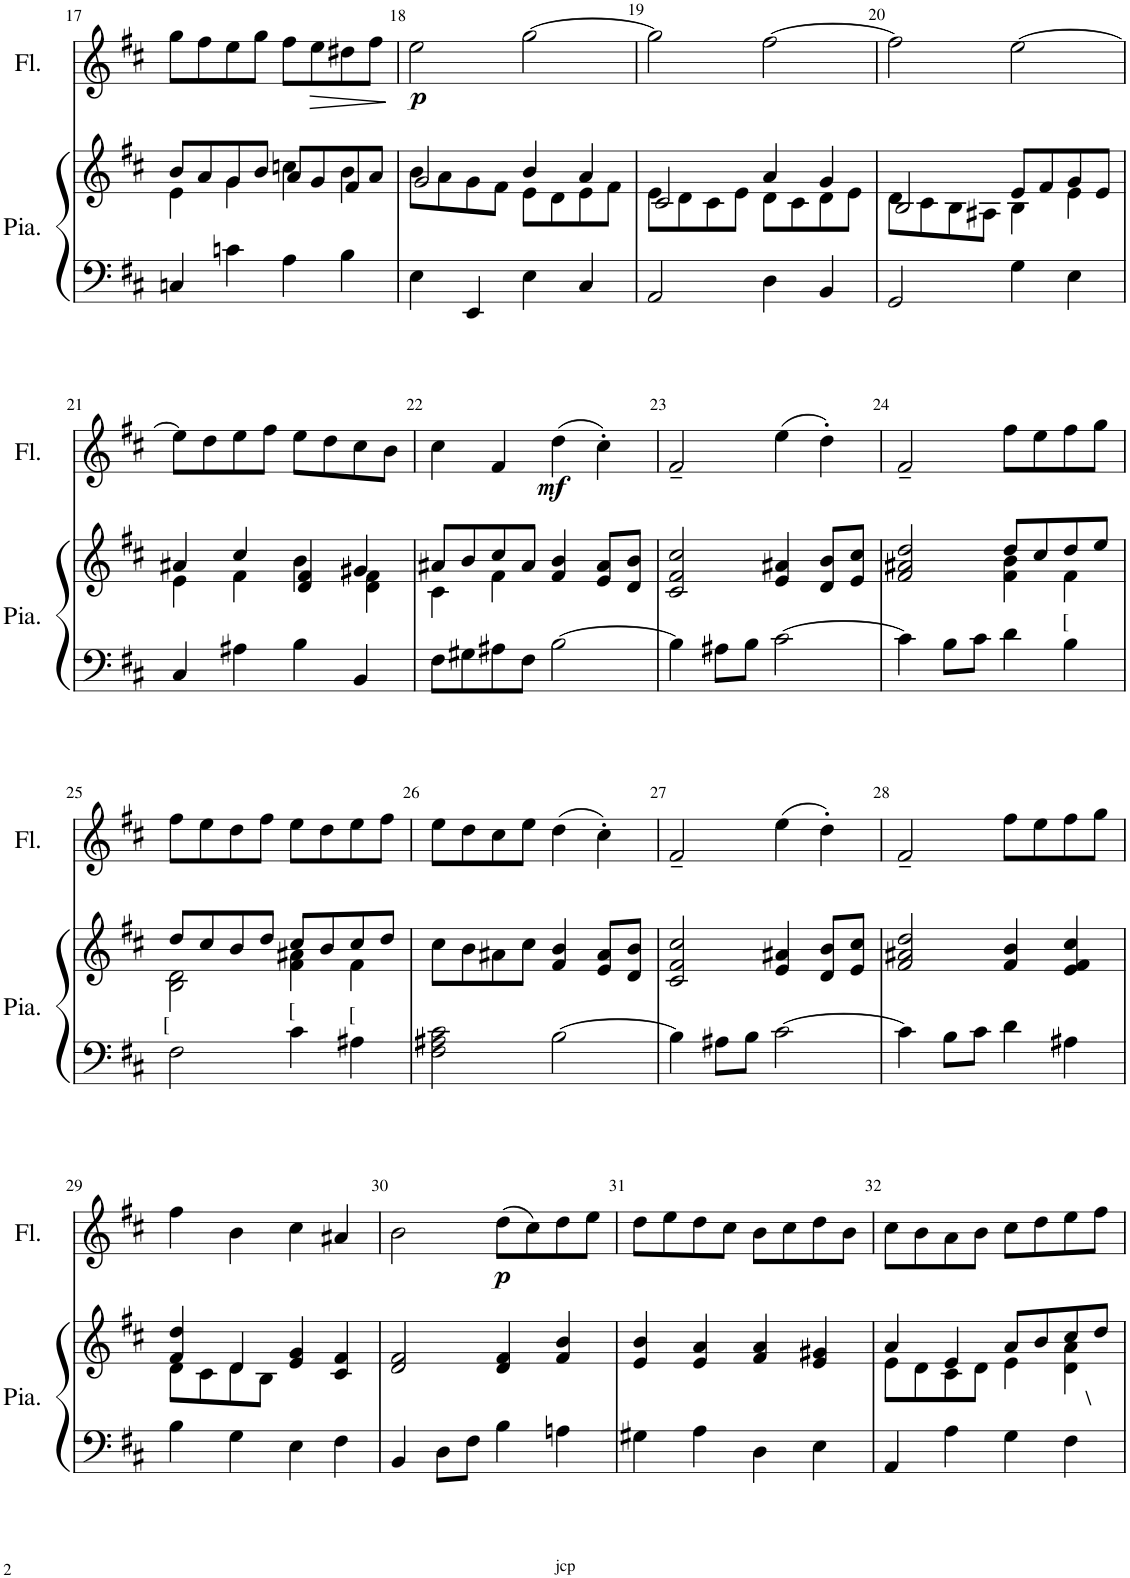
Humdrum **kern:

**kern	**kern	**kern	**dynam
*part2	*part2	*part1	*part1
*staff3	*staff2	*staff1	*staff1
*I"Piano	*	*I"Flûte	*
*I'Pia.	*	*I'Fl.	*
!!LO:PB:g=z
*clefF4	*clefG2	*clefG2	*
*k[f#c#]	*k[f#c#]	*k[f#c#]	*
*M2/2	*M2/2	*M2/2	*
*met(c|)	*met(c|)	*met(c|)	*
=17	=17	=17	=17
*	*^	*	*
4Cn/	8b/L	4e\	8gg\L	.
.	8a/	.	8ff#\	.
4cn\	8g/	4g\	8ee\	.
.	8b/J	.	8gg\J	.
4A\	8a/L	4ccn\	8ff#\L	.
!	!	!	!	!LO:HP:b
.	8g/	.	8ee\	>
4B\	8f#/	4b\	8dd#X\	.
.	8a/J	.	8ff#\J	.
*	*v	*v	*	*
.	.	.	]
=18	=18	=18	=18
*	*^	*	*
!	!	!	!	!LO:DY:b
4E\	2g/	8b\L	2ee\	p
.	.	8a\	.	.
4EE/	.	8g\	.	.
.	.	8f#\J	.	.
4E\	4b/	8e\L	[2gg\	.
.	.	8d\	.	.
4C#/	4a/	8e\	.	.
.	.	8f#\J	.	.
=19	=19	=19	=19	=19
2AA/	2c#/	8e\L	2gg\]	.
.	.	8d\	.	.
.	.	8c#\	.	.
.	.	8e\J	.	.
4D\	4a/	8d\L	[2ff#\	.
.	.	8c#\	.	.
4BB/	4g/	8d\	.	.
.	.	8e\J	.	.
=20	=20	=20	=20	=20
2GG/	2B/	8d\L	2ff#\]	.
.	.	8c#\	.	.
.	.	8B\	.	.
.	.	8A#X\J	.	.
4G\	8e/L	4B\	[2ee\	.
.	8f#/	.	.	.
4E\	8g/	4e\	.	.
.	8e/J	.	.	.
!!LO:LB:g=z
=21	=21	=21	=21	=21
4C#/	4a#X/	4e\	8ee\L]	.
.	.	.	8dd\	.
4A#X\	4cc#/	4f#\	8ee\	.
.	.	.	8ff#\J	.
4B\	4d/ 4f#/	4b\	8ee\L	.
.	.	.	8dd\	.
4BB/	4g#X/	4d\ 4f#\	8cc#\	.
.	.	.	8b\J	.
=22	=22	=22	=22	=22
8F#\L	8a#X/L	4c#\	4cc#\	.
8G#X\	8b/	.	.	.
8A#X\	8cc#/	4f#\	4f#/	.
8F#\J	8a#/J	.	.	.
!	!	!	!	!LO:DY:b
[2B\	4f#/ 4b/	2ryy	(4dd\	mf
.	8e/ 8a#/L	.	4cc#'\)	.
.	8d/ 8b/J	.	.	.
*	*v	*v	*	*
=23	=23	=23	=23
4B\]	2c#/ 2f#/ 2cc#/	2f#~/	.
8A#X\L	.	.	.
8B\J	.	.	.
[2c#\	4e/ 4a#X/	(4ee\	.
.	8d/ 8b/L	4dd'\)	.
.	8e/ 8cc#/J	.	.
=24	=24	=24	=24
*	*^	*	*
4c#\]	2f#/ 2a#X/ 2dd/	2ryy	2f#~/	.
8B\L	.	.	.	.
8c#\J	.	.	.	.
4d\	8dd/L	4f#\ 4b\	8ff#\L	.
.	8cc#/	.	8ee\	.
!LO:TX:a:t=[	!	!	!	!
4B\	8dd/	4f#\	8ff#\	.
.	8ee/J	.	8gg\J	.
!!LO:LB:g=z
=25	=25	=25	=25	=25
!LO:TX:a:t=[	!	!	!	!
2F#\	8dd/L	2B\ 2d\	8ff#\L	.
.	8cc#/	.	8ee\	.
.	8b/	.	8dd\	.
.	8dd/J	.	8ff#\J	.
!LO:TX:a:t=[	!	!	!	!
4c#\	8cc#/L	4f#\ 4a#X\	8ee\L	.
.	8b/	.	8dd\	.
!LO:TX:a:t=[	!	!	!	!
4A#X\	8cc#/	4f#\	8ee\	.
.	8dd/J	.	8ff#\J	.
*	*v	*v	*	*
=26	=26	=26	=26
2F#\ 2A#X\ 2c#\	8cc#\L	8ee\L	.
.	8b\	8dd\	.
.	8a#X\	8cc#\	.
.	8cc#\J	8ee\J	.
[2B\	4f#/ 4b/	(4dd\	.
.	8e/ 8a#/L	4cc#'\)	.
.	8d/ 8b/J	.	.
=27	=27	=27	=27
4B\]	2c#/ 2f#/ 2cc#/	2f#~/	.
8A#X\L	.	.	.
8B\J	.	.	.
[2c#\	4e/ 4a#X/	(4ee\	.
.	8d/ 8b/L	4dd'\)	.
.	8e/ 8cc#/J	.	.
=28	=28	=28	=28
4c#\]	2f#/ 2a#X/ 2dd/	2f#~/	.
8B\L	.	.	.
8c#\J	.	.	.
4d\	4f#/ 4b/	8ff#\L	.
.	.	8ee\	.
4A#X\	4e/ 4f#/ 4cc#/	8ff#\	.
.	.	8gg\J	.
!!LO:LB:g=z
=29	=29	=29	=29
*	*^	*	*
4B\	4f#/ 4dd/	8d\L	4ff#\	.
.	.	8c#\	.	.
4G\	4d/	8d\	4b\	.
.	.	8B\J	.	.
4E\	4e/ 4g/	2ryy	4cc#\	.
4F#\	4c#/ 4f#/	.	4a#X/	.
*	*v	*v	*	*
=30	=30	=30	=30
4BB/	2d/ 2f#/	2b\	.
8D\L	.	.	.
8F#\J	.	.	.
!	!	!	!LO:DY:b
4B\	4d/ 4f#/	(8dd\L	p
.	.	8cc#\)	.
4An\	4f#/ 4b/	8dd\	.
.	.	8ee\J	.
=31	=31	=31	=31
4G#X\	4e/ 4b/	8dd\L	.
.	.	8ee\	.
4A\	4e/ 4a/	8dd\	.
.	.	8cc#\J	.
4D\	4f#/ 4a/	8b\L	.
.	.	8cc#\	.
4E\	4e/ 4g#X/	8dd\	.
.	.	8b\J	.
=32	=32	=32	=32
*	*^	*	*
4AA/	4a/	8e\L	8cc#\L	.
.	.	8d\	8b\	.
4A\	4e/	8c#\	8a\	.
.	.	8d\J	8b\J	.
4G\	8a/L	4e\	8cc#\L	.
.	8b/	.	8dd\	.
!LO:TX:a:t=\	!	!	!	!
4F#\	8cc#/	4d\ 4a\	8ee\	.
.	8dd/J	.	8ff#\J	.
*	*v	*v	*	*
=	=	=	=
*-	*-	*-	*-
